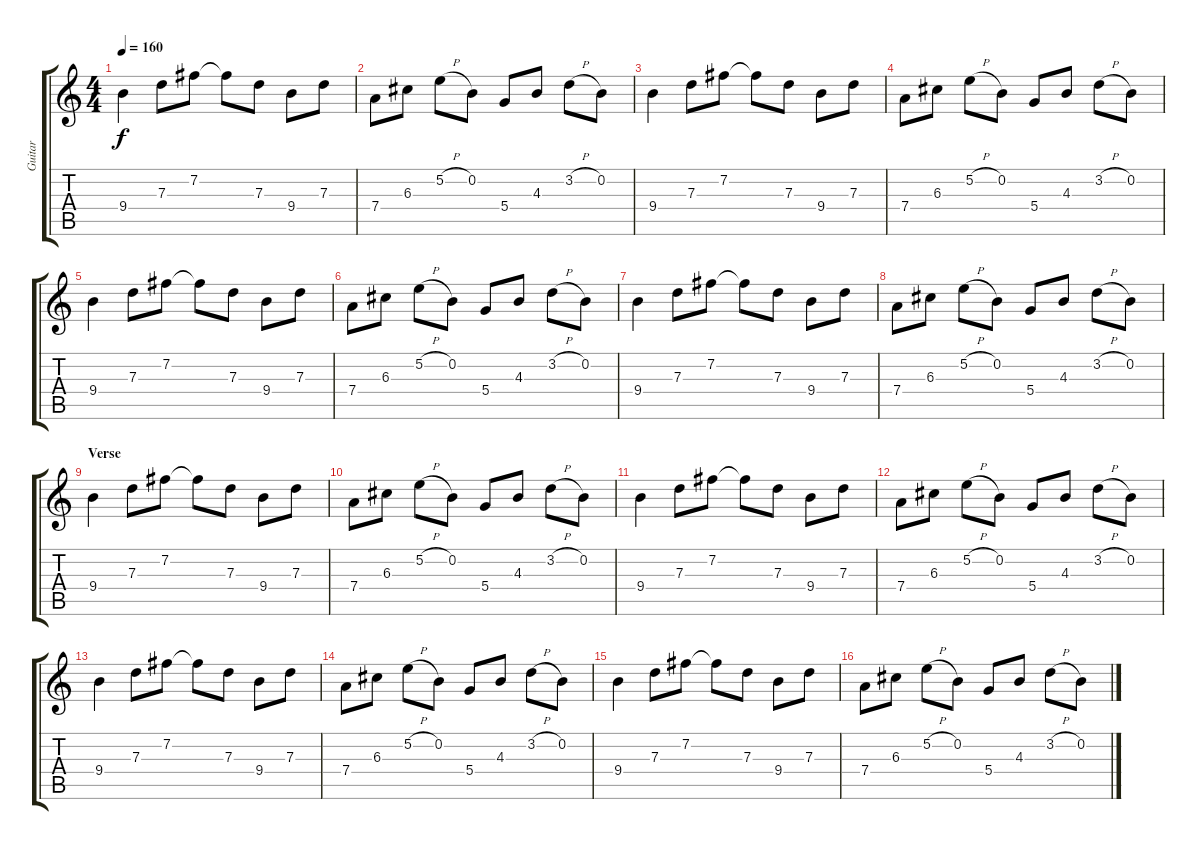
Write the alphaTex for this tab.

\track ("Guitar" "Guitar") {instrument overdrivenguitar}
\staff {score tabs}
\tuning (E4 B3 G3 D3 A2 E2) {hide}
\ts (4 4)
\tempo 160
\clef g2
\ks c
9.4.4{dy f instrument overdrivenguitar} 7.3.8 7.2.8 7.2{t}.8 7.3.8 9.4.8 7.3.8 |
7.4.8 6.3.8 5.2{h}.8 0.2.8 5.4.8 4.3.8 3.2{h}.8 0.2.8 |
9.4.4 7.3.8 7.2.8 7.2{t}.8 7.3.8 9.4.8 7.3.8 |
7.4.8 6.3.8 5.2{h}.8 0.2.8 5.4.8 4.3.8 3.2{h}.8 0.2.8 |
9.4.4 7.3.8 7.2.8 7.2{t}.8 7.3.8 9.4.8 7.3.8 |
7.4.8 6.3.8 5.2{h}.8 0.2.8 5.4.8 4.3.8 3.2{h}.8 0.2.8 |
9.4.4 7.3.8 7.2.8 7.2{t}.8 7.3.8 9.4.8 7.3.8 |
7.4.8 6.3.8 5.2{h}.8 0.2.8 5.4.8 4.3.8 3.2{h}.8 0.2.8 |
\section ("" "Verse")
9.4.4 7.3.8 7.2.8 7.2{t}.8 7.3.8 9.4.8 7.3.8 |
7.4.8 6.3.8 5.2{h}.8 0.2.8 5.4.8 4.3.8 3.2{h}.8 0.2.8 |
9.4.4 7.3.8 7.2.8 7.2{t}.8 7.3.8 9.4.8 7.3.8 |
7.4.8 6.3.8 5.2{h}.8 0.2.8 5.4.8 4.3.8 3.2{h}.8 0.2.8 |
9.4.4 7.3.8 7.2.8 7.2{t}.8 7.3.8 9.4.8 7.3.8 |
7.4.8 6.3.8 5.2{h}.8 0.2.8 5.4.8 4.3.8 3.2{h}.8 0.2.8 |
9.4.4 7.3.8 7.2.8 7.2{t}.8 7.3.8 9.4.8 7.3.8 |
7.4.8 6.3.8 5.2{h}.8 0.2.8 5.4.8 4.3.8 3.2{h}.8 0.2.8
